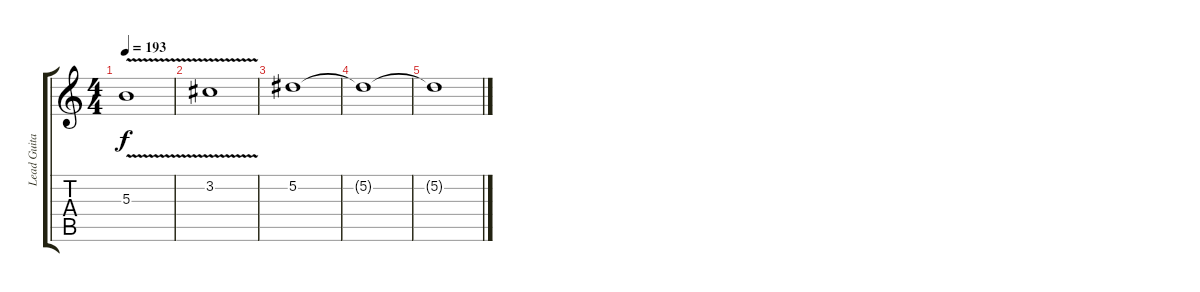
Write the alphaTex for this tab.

\track ("Lead Guitar2 " "Lead Guita") {instrument distortionguitar}
\staff {score tabs}
\tuning (Eb4 Bb3 Gb3 Db3 Ab2 Eb2) {hide}
\ts (4 4)
\tempo 193
\clef g2
\ks c
5.3{v}.1{dy f} |
3.2{v}.1 |
5.2.1 |
5.2{t}.1 |
5.2{t}.1
